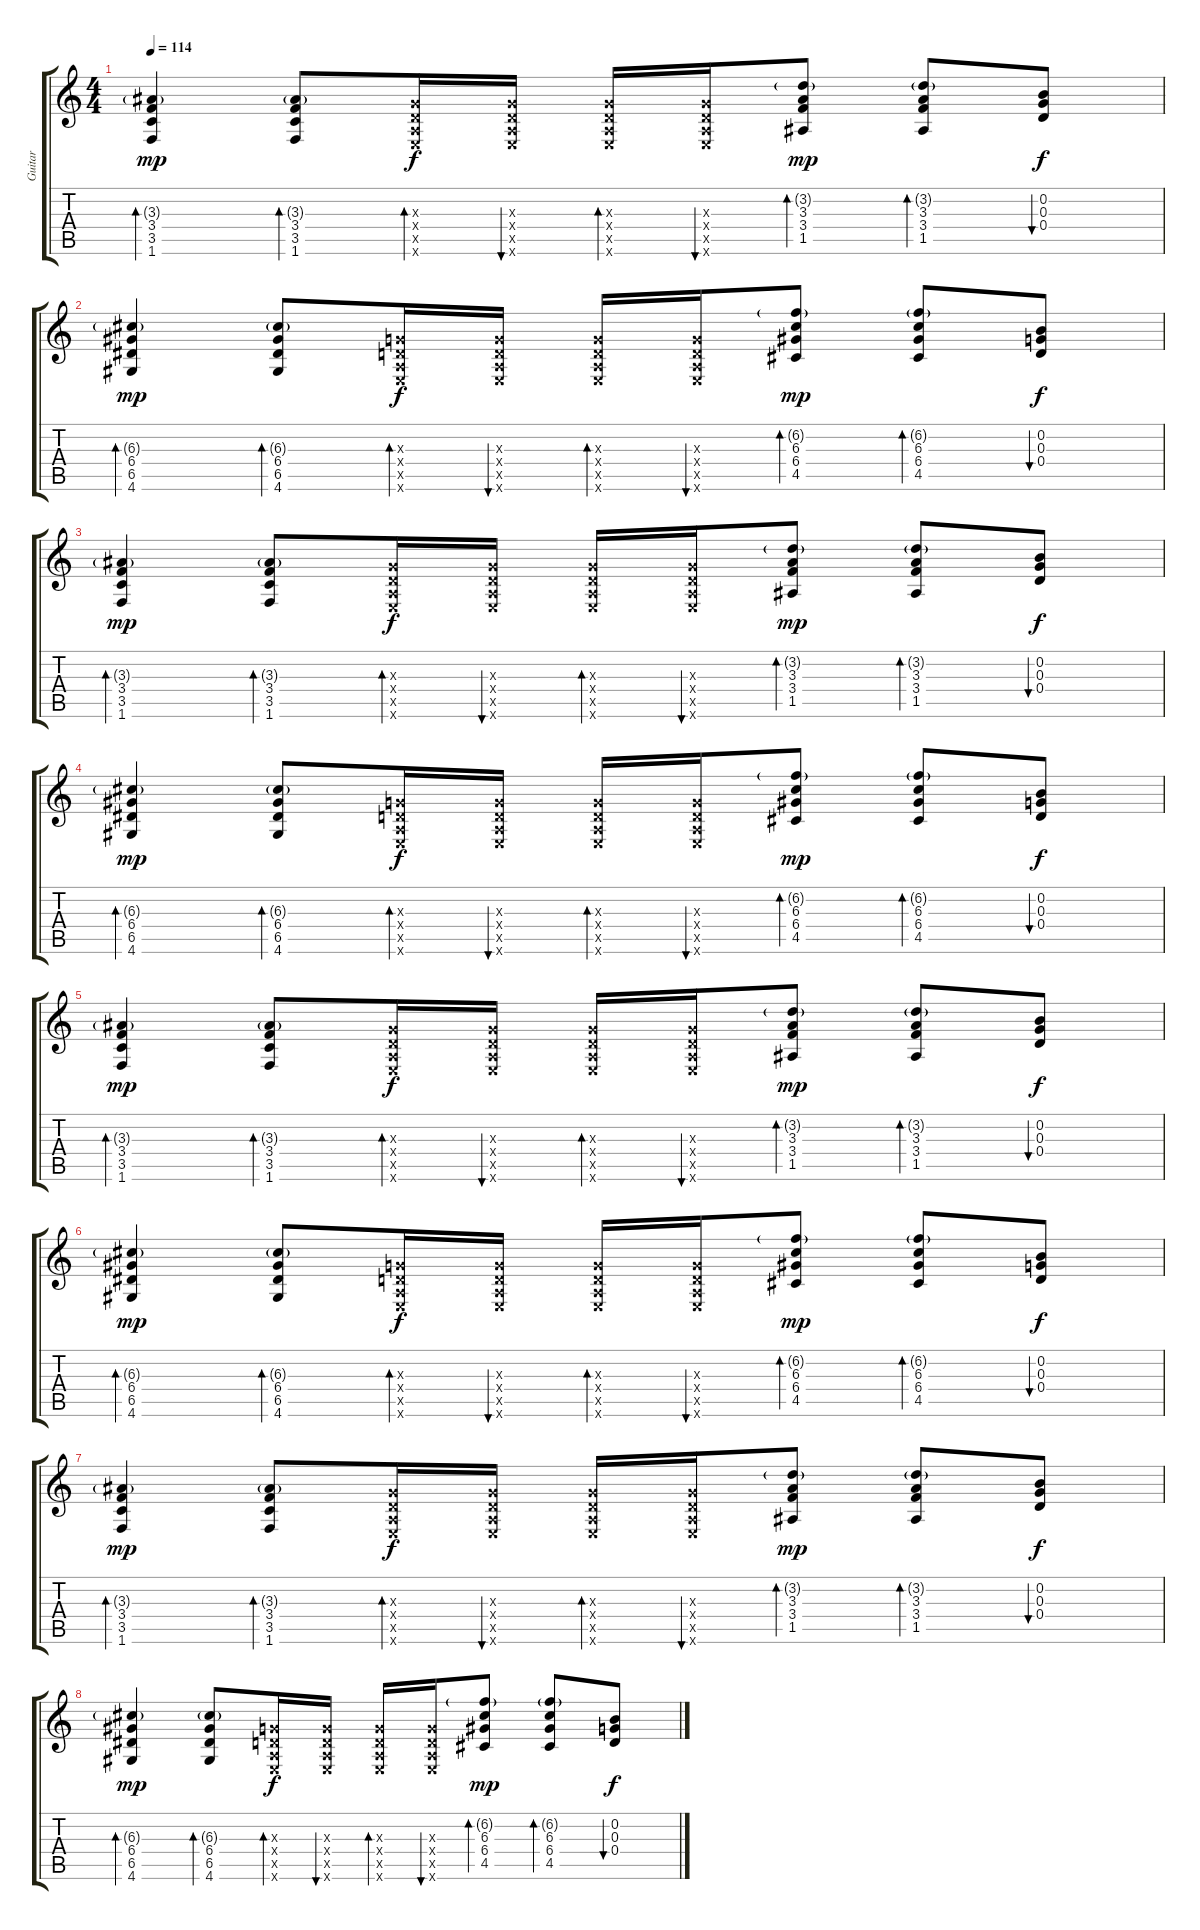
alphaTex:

\track ("Guitar" "Guitar") {instrument electricguitarclean}
\staff {score tabs}
\tuning (E4 B3 G3 D3 A2 E2) {hide}
\ts (4 4)
\tempo 114
\clef g2
\ks c
(3.3{g} 3.4 3.5 1.6).4{bd 60 dy mp} (3.3{g} 3.4 3.5 1.6).8{bd 60} (0.3{x} 0.4{x} 0.5{x} 0.6{x}).16{bd 60 dy f} (0.3{x} 0.4{x} 0.5{x} 0.6{x}).16{bu 60} (0.3{x} 0.4{x} 0.5{x} 0.6{x}).16{bd 60} (0.3{x} 0.4{x} 0.5{x} 0.6{x}).16{bu 60} (3.2{g} 3.3 3.4 1.5).8{bd 60 dy mp} (3.2{g} 3.3 3.4 1.5).8{bd 60} (0.2 0.3 0.4).8{bu 60 dy f} |
(6.3{g} 6.4 6.5 4.6).4{bd 60 dy mp} (6.3{g} 6.4 6.5 4.6).8{bd 60} (0.3{x} 0.4{x} 0.5{x} 0.6{x}).16{bd 60 dy f} (0.3{x} 0.4{x} 0.5{x} 0.6{x}).16{bu 60} (0.3{x} 0.4{x} 0.5{x} 0.6{x}).16{bd 60} (0.3{x} 0.4{x} 0.5{x} 0.6{x}).16{bu 60} (6.2{g} 6.3 6.4 4.5).8{bd 60 dy mp} (6.2{g} 6.3 6.4 4.5).8{bd 60} (0.2 0.3 0.4).8{bu 60 dy f} |
(3.3{g} 3.4 3.5 1.6).4{bd 60 dy mp} (3.3{g} 3.4 3.5 1.6).8{bd 60} (0.3{x} 0.4{x} 0.5{x} 0.6{x}).16{bd 60 dy f} (0.3{x} 0.4{x} 0.5{x} 0.6{x}).16{bu 60} (0.3{x} 0.4{x} 0.5{x} 0.6{x}).16{bd 60} (0.3{x} 0.4{x} 0.5{x} 0.6{x}).16{bu 60} (3.2{g} 3.3 3.4 1.5).8{bd 60 dy mp} (3.2{g} 3.3 3.4 1.5).8{bd 60} (0.2 0.3 0.4).8{bu 60 dy f} |
(6.3{g} 6.4 6.5 4.6).4{bd 60 dy mp} (6.3{g} 6.4 6.5 4.6).8{bd 60} (0.3{x} 0.4{x} 0.5{x} 0.6{x}).16{bd 60 dy f} (0.3{x} 0.4{x} 0.5{x} 0.6{x}).16{bu 60} (0.3{x} 0.4{x} 0.5{x} 0.6{x}).16{bd 60} (0.3{x} 0.4{x} 0.5{x} 0.6{x}).16{bu 60} (6.2{g} 6.3 6.4 4.5).8{bd 60 dy mp} (6.2{g} 6.3 6.4 4.5).8{bd 60} (0.2 0.3 0.4).8{bu 60 dy f} |
(3.3{g} 3.4 3.5 1.6).4{bd 60 dy mp} (3.3{g} 3.4 3.5 1.6).8{bd 60} (0.3{x} 0.4{x} 0.5{x} 0.6{x}).16{bd 60 dy f} (0.3{x} 0.4{x} 0.5{x} 0.6{x}).16{bu 60} (0.3{x} 0.4{x} 0.5{x} 0.6{x}).16{bd 60} (0.3{x} 0.4{x} 0.5{x} 0.6{x}).16{bu 60} (3.2{g} 3.3 3.4 1.5).8{bd 60 dy mp} (3.2{g} 3.3 3.4 1.5).8{bd 60} (0.2 0.3 0.4).8{bu 60 dy f} |
(6.3{g} 6.4 6.5 4.6).4{bd 60 dy mp} (6.3{g} 6.4 6.5 4.6).8{bd 60} (0.3{x} 0.4{x} 0.5{x} 0.6{x}).16{bd 60 dy f} (0.3{x} 0.4{x} 0.5{x} 0.6{x}).16{bu 60} (0.3{x} 0.4{x} 0.5{x} 0.6{x}).16{bd 60} (0.3{x} 0.4{x} 0.5{x} 0.6{x}).16{bu 60} (6.2{g} 6.3 6.4 4.5).8{bd 60 dy mp} (6.2{g} 6.3 6.4 4.5).8{bd 60} (0.2 0.3 0.4).8{bu 60 dy f} |
(3.3{g} 3.4 3.5 1.6).4{bd 60 dy mp} (3.3{g} 3.4 3.5 1.6).8{bd 60} (0.3{x} 0.4{x} 0.5{x} 0.6{x}).16{bd 60 dy f} (0.3{x} 0.4{x} 0.5{x} 0.6{x}).16{bu 60} (0.3{x} 0.4{x} 0.5{x} 0.6{x}).16{bd 60} (0.3{x} 0.4{x} 0.5{x} 0.6{x}).16{bu 60} (3.2{g} 3.3 3.4 1.5).8{bd 60 dy mp} (3.2{g} 3.3 3.4 1.5).8{bd 60} (0.2 0.3 0.4).8{bu 60 dy f} |
(6.3{g} 6.4 6.5 4.6).4{bd 60 dy mp} (6.3{g} 6.4 6.5 4.6).8{bd 60} (0.3{x} 0.4{x} 0.5{x} 0.6{x}).16{bd 60 dy f} (0.3{x} 0.4{x} 0.5{x} 0.6{x}).16{bu 60} (0.3{x} 0.4{x} 0.5{x} 0.6{x}).16{bd 60} (0.3{x} 0.4{x} 0.5{x} 0.6{x}).16{bu 60} (6.2{g} 6.3 6.4 4.5).8{bd 60 dy mp} (6.2{g} 6.3 6.4 4.5).8{bd 60} (0.2 0.3 0.4).8{bu 60 dy f}
